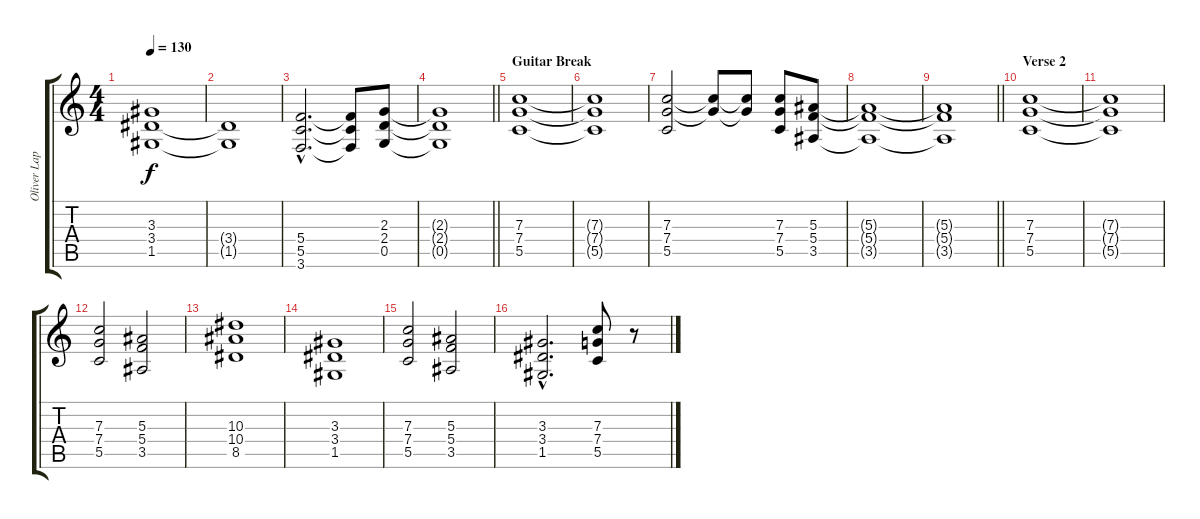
\track ("Oliver Lapauze (Guitar 2)" "Oliver Lap") {instrument distortionguitar}
\staff {score tabs}
\tuning (D4 A3 F3 C3 G2 D2) {hide}
\ts (4 4)
\tempo 130
\clef g2
\ks c
(3.3 3.4 1.5).1{dy f} |
(3.4{t} 1.5{t}).1 |
(5.4{hac} 5.5{hac} 3.6{hac}).2{d} (5.4{t} 5.5{t} 3.6{t}).8 (2.3 2.4 0.5).8 |
\barLineRight lightlight
(2.3{t} 2.4{t} 0.5{t}).1 |
\section ("" "Guitar Break")
(7.3 7.4 5.5).1 |
(7.3{t} 7.4{t} 5.5{t}).1 |
(7.3 7.4 5.5).2 (7.3{t} 7.4{t}).8 (7.3{t} 7.4{t}).8 (7.3 7.4 5.5).8 (5.3 5.4 3.5).8 |
(5.3{t} 5.4{t} 3.5{t}).1 |
\barLineRight lightlight
(5.3{t} 5.4{t} 3.5{t}).1 |
\section ("" "Verse 2")
(7.3 7.4 5.5).1 |
(7.3{t} 7.4{t} 5.5{t}).1 |
(7.3 7.4 5.5).2 (5.3 5.4 3.5).2 |
(10.3 10.4 8.5).1 |
(3.3 3.4 1.5).1 |
(7.3 7.4 5.5).2 (5.3 5.4 3.5).2 |
(3.3{hac} 3.4{hac} 1.5{hac}).2{d} (7.3 7.4 5.5).8 r.8
